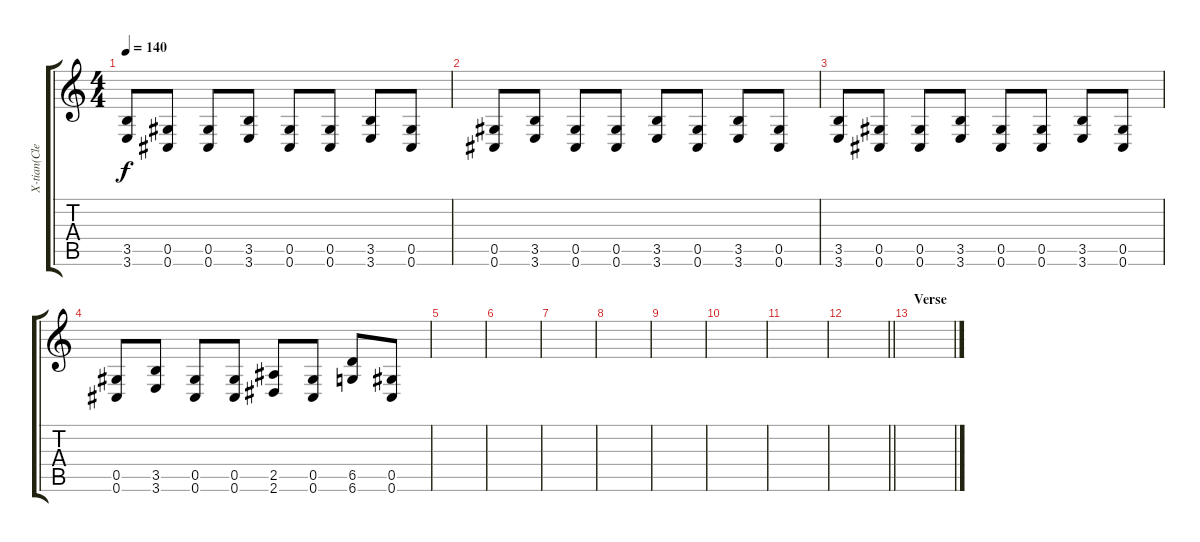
\track ("X-tian(Clean)" "X-tian(Cle") {instrument electricguitarmuted}
\staff {score tabs}
\tuning (Eb4 Bb3 Gb3 Db3 Ab2 Db2) {hide}
\ts (4 4)
\tempo 140
\clef g2
\ks c
(3.5 3.6).8{dy f balance 3} (0.5 0.6).8 (0.5 0.6).8 (3.5 3.6).8 (0.5 0.6).8 (0.5 0.6).8 (3.5 3.6).8 (0.5 0.6).8 |
(0.5 0.6).8 (3.5 3.6).8 (0.5 0.6).8 (0.5 0.6).8 (3.5 3.6).8 (0.5 0.6).8 (3.5 3.6).8 (0.5 0.6).8 |
(3.5 3.6).8{balance 13} (0.5 0.6).8 (0.5 0.6).8 (3.5 3.6).8 (0.5 0.6).8 (0.5 0.6).8 (3.5 3.6).8 (0.5 0.6).8 |
(0.5 0.6).8 (3.5 3.6).8 (0.5 0.6).8 (0.5 0.6).8 (2.5 2.6).8 (0.5 0.6).8 (6.5 6.6).8 (0.5 0.6).8 |
|
|
|
|
|
|
|
\barLineRight lightlight
|
\section ("" "Verse")
